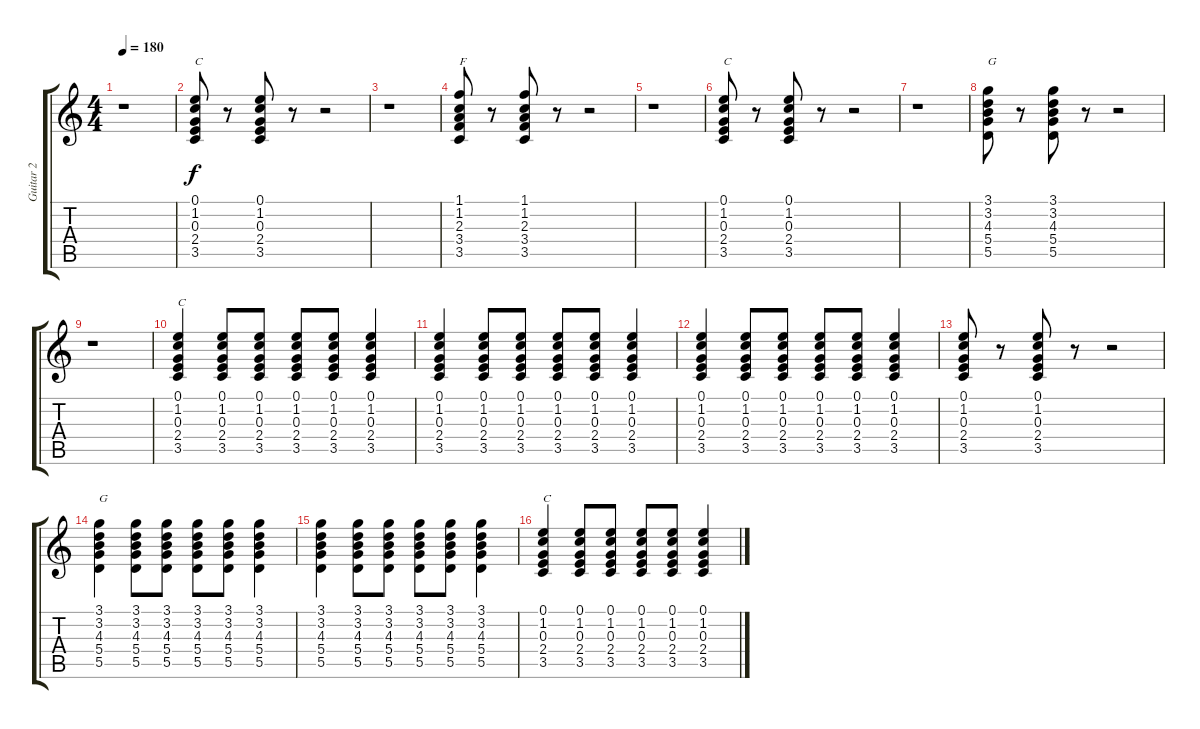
\track ("Guitar 2" "Guitar 2") {instrument electricguitarclean}
\staff {score tabs}
\tuning (E4 B3 G3 D3 A2 E2) {hide}
\ts (4 4)
\tempo 180
\clef g2
\ks c
r.1{dy f} |
(0.1 1.2 0.3 2.4 3.5).8{txt "C"} r.8 (0.1 1.2 0.3 2.4 3.5).8 r.8 r.2 |
r.1 |
(1.1 1.2 2.3 3.4 3.5).8{txt "F"} r.8 (1.1 1.2 2.3 3.4 3.5).8 r.8 r.2 |
r.1 |
(0.1 1.2 0.3 2.4 3.5).8{txt "C"} r.8 (0.1 1.2 0.3 2.4 3.5).8 r.8 r.2 |
r.1 |
(3.1 3.2 4.3 5.4 5.5).8{txt "G"} r.8 (3.1 3.2 4.3 5.4 5.5).8 r.8 r.2 |
r.1 |
(0.1 1.2 0.3 2.4 3.5).4{txt "C"} (0.1 1.2 0.3 2.4 3.5).8 (0.1 1.2 0.3 2.4 3.5).8 (0.1 1.2 0.3 2.4 3.5).8 (0.1 1.2 0.3 2.4 3.5).8 (0.1 1.2 0.3 2.4 3.5).4 |
(0.1 1.2 0.3 2.4 3.5).4 (0.1 1.2 0.3 2.4 3.5).8 (0.1 1.2 0.3 2.4 3.5).8 (0.1 1.2 0.3 2.4 3.5).8 (0.1 1.2 0.3 2.4 3.5).8 (0.1 1.2 0.3 2.4 3.5).4 |
(0.1 1.2 0.3 2.4 3.5).4 (0.1 1.2 0.3 2.4 3.5).8 (0.1 1.2 0.3 2.4 3.5).8 (0.1 1.2 0.3 2.4 3.5).8 (0.1 1.2 0.3 2.4 3.5).8 (0.1 1.2 0.3 2.4 3.5).4 |
(0.1 1.2 0.3 2.4 3.5).8 r.8 (0.1 1.2 0.3 2.4 3.5).8 r.8 r.2 |
(3.1 3.2 4.3 5.4 5.5).4{txt "G"} (3.1 3.2 4.3 5.4 5.5).8 (3.1 3.2 4.3 5.4 5.5).8 (3.1 3.2 4.3 5.4 5.5).8 (3.1 3.2 4.3 5.4 5.5).8 (3.1 3.2 4.3 5.4 5.5).4 |
(3.1 3.2 4.3 5.4 5.5).4 (3.1 3.2 4.3 5.4 5.5).8 (3.1 3.2 4.3 5.4 5.5).8 (3.1 3.2 4.3 5.4 5.5).8 (3.1 3.2 4.3 5.4 5.5).8 (3.1 3.2 4.3 5.4 5.5).4 |
(0.1 1.2 0.3 2.4 3.5).4{txt "C"} (0.1 1.2 0.3 2.4 3.5).8 (0.1 1.2 0.3 2.4 3.5).8 (0.1 1.2 0.3 2.4 3.5).8 (0.1 1.2 0.3 2.4 3.5).8 (0.1 1.2 0.3 2.4 3.5).4
